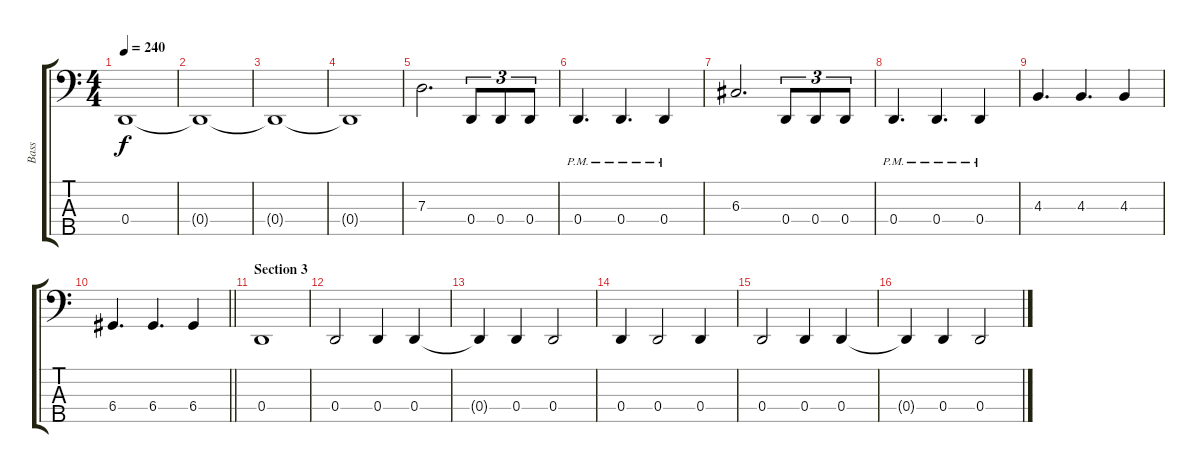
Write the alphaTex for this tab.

\track ("Bass" "Bass") {instrument electricbasspick}
\staff {score tabs}
\tuning (F2 C2 G1 D1 A0) {hide}
\ts (4 4)
\tempo 240
\clef f4
\ks c
0.4{t}.1{dy f} |
0.4{t}.1 |
0.4{t}.1 |
0.4{t}.1 |
7.3.2{d} 0.4.8{tu (3 2)} 0.4.8{tu (3 2)} 0.4.8{tu (3 2)} |
0.4{pm}.4{d} 0.4{pm}.4{d} 0.4{pm}.4 |
6.3.2{d} 0.4.8{tu (3 2)} 0.4.8{tu (3 2)} 0.4.8{tu (3 2)} |
0.4{pm}.4{d} 0.4{pm}.4{d} 0.4{pm}.4 |
4.3.4{d} 4.3.4{d} 4.3.4 |
\barLineRight lightlight
6.4.4{d} 6.4.4{d} 6.4.4 |
\section ("" "Section 3")
0.4.1 |
0.4.2 0.4.4 0.4.4 |
0.4{t}.4 0.4.4 0.4.2 |
0.4.4 0.4.2 0.4.4 |
0.4.2 0.4.4 0.4.4 |
0.4{t}.4 0.4.4 0.4.2
